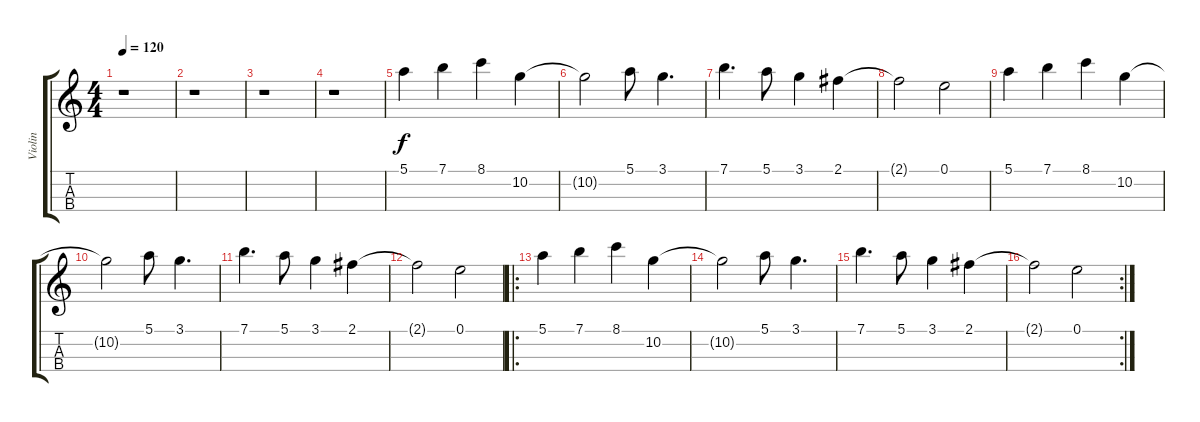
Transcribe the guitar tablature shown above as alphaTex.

\track ("Violin" "Violin") {instrument violin}
\staff {score tabs}
\tuning (E5 A4 D4 G3) {hide}
\ts (4 4)
\tempo 120
\clef g2
\ks c
r.1{dy f} |
r.1 |
r.1 |
r.1 |
5.1.4{volume 10} 7.1.4 8.1.4 10.2.4 |
10.2{t}.2 5.1.8 3.1.4{d} |
7.1.4{d} 5.1.8 3.1.4 2.1.4 |
2.1{t}.2 0.1.2 |
5.1.4 7.1.4 8.1.4 10.2.4 |
10.2{t}.2 5.1.8 3.1.4{d} |
7.1.4{d} 5.1.8 3.1.4 2.1.4 |
2.1{t}.2 0.1.2 |
\ro
5.1.4 7.1.4 8.1.4 10.2.4 |
10.2{t}.2 5.1.8 3.1.4{d} |
7.1.4{d} 5.1.8 3.1.4 2.1.4 |
\rc 2
2.1{t}.2 0.1.2
